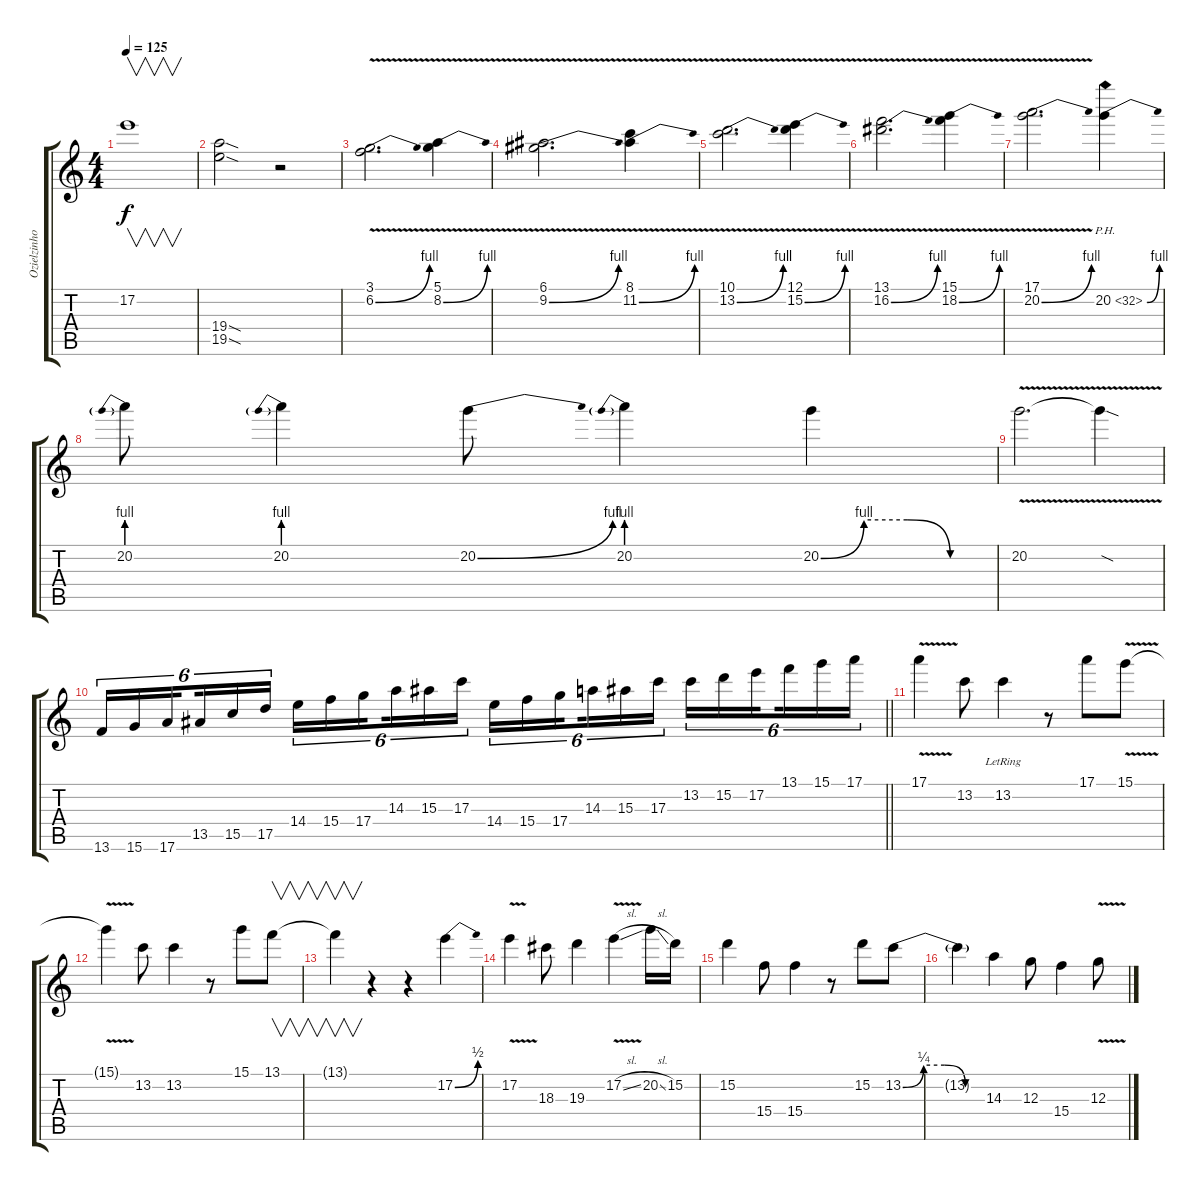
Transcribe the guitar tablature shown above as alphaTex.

\track ("Ozielzinho" "Ozielzinho") {instrument electricguitarclean}
\staff {score tabs}
\tuning (E4 B3 G3 D3 A2 E2) {hide}
\ts (4 4)
\tempo 125
\clef g2
\ks c
17.2.1{v dy f} |
(19.4{sod} 19.5{sod}).2 r.2 |
(3.1 6.2{be (bend 0 0 60 4) v}).2{d} (5.1 8.2{be (bend 0 0 60 4) v}).4 |
(6.1 9.2{be (bend 0 0 60 4) v}).2{d} (8.1 11.2{be (bend 0 0 60 4) v}).4 |
(10.1 13.2{be (bend 0 0 60 4) v}).2{d} (12.1 15.2{be (bend 0 0 60 4) v}).4 |
(13.1 16.2{be (bend 0 0 60 4) v}).2{d} (15.1 18.2{be (bend 0 0 60 4) v}).4 |
(17.1 20.2{be (bend 0 0 60 4) v}).2{d} 20.2{be (bend 0 0 60 4) ph 12}.4 |
20.2{be (prebend 0 4 60 4)}.8 20.2{be (prebend 0 4 60 4)}.4 20.2{be (bend 0 0 60 4)}.8 20.2{be (prebend 0 4 60 4)}.4 20.2{be (custom 0 0 15 4 30 4 45 0 60 0)}.4 |
20.2{v}.2{d} 20.2{sod t}.4 |
\barLineRight lightlight
13.6.16{tu (6 4)} 15.6.16{tu (6 4)} 17.6.16{tu (6 4) beam splitsecondary} 13.5.16{tu (6 4)} 15.5.16{tu (6 4)} 17.5.16{tu (6 4)} 14.4.16{tu (6 4)} 15.4.16{tu (6 4)} 17.4.16{tu (6 4) beam splitsecondary} 14.3.16{tu (6 4)} 15.3.16{tu (6 4)} 17.3.16{tu (6 4)} 14.4.16{tu (6 4)} 15.4.16{tu (6 4)} 17.4.16{tu (6 4) beam splitsecondary} 14.3.16{tu (6 4)} 15.3.16{tu (6 4)} 17.3.16{tu (6 4)} 13.2.16{tu (6 4)} 15.2.16{tu (6 4)} 17.2.16{tu (6 4) beam splitsecondary} 13.1.16{tu (6 4)} 15.1.16{tu (6 4)} 17.1.16{tu (6 4)} |
17.1{v}.4 13.2.8 13.2{lr}.4 r.8 17.1.8 15.1{v}.8 |
15.1{v t}.4 13.2.8 13.2.4 r.8 15.1.8 13.1.8{v} |
13.1{t}.4{v} r.4 r.4 17.2{be (bend 0 0 60 2)}.4 |
17.2{v}.4 18.3.8 19.3.4 17.2{v sl}.4 20.2{sl}.16 15.2.16 |
15.2.4 15.4.8 15.4.4 r.8 15.2.8 13.2{be (custom 0 0 15 1 30 1 45 0 60 0)}.8 |
13.2{t}.4 14.3.4 12.3.8 15.4.4 12.3{v}.8
